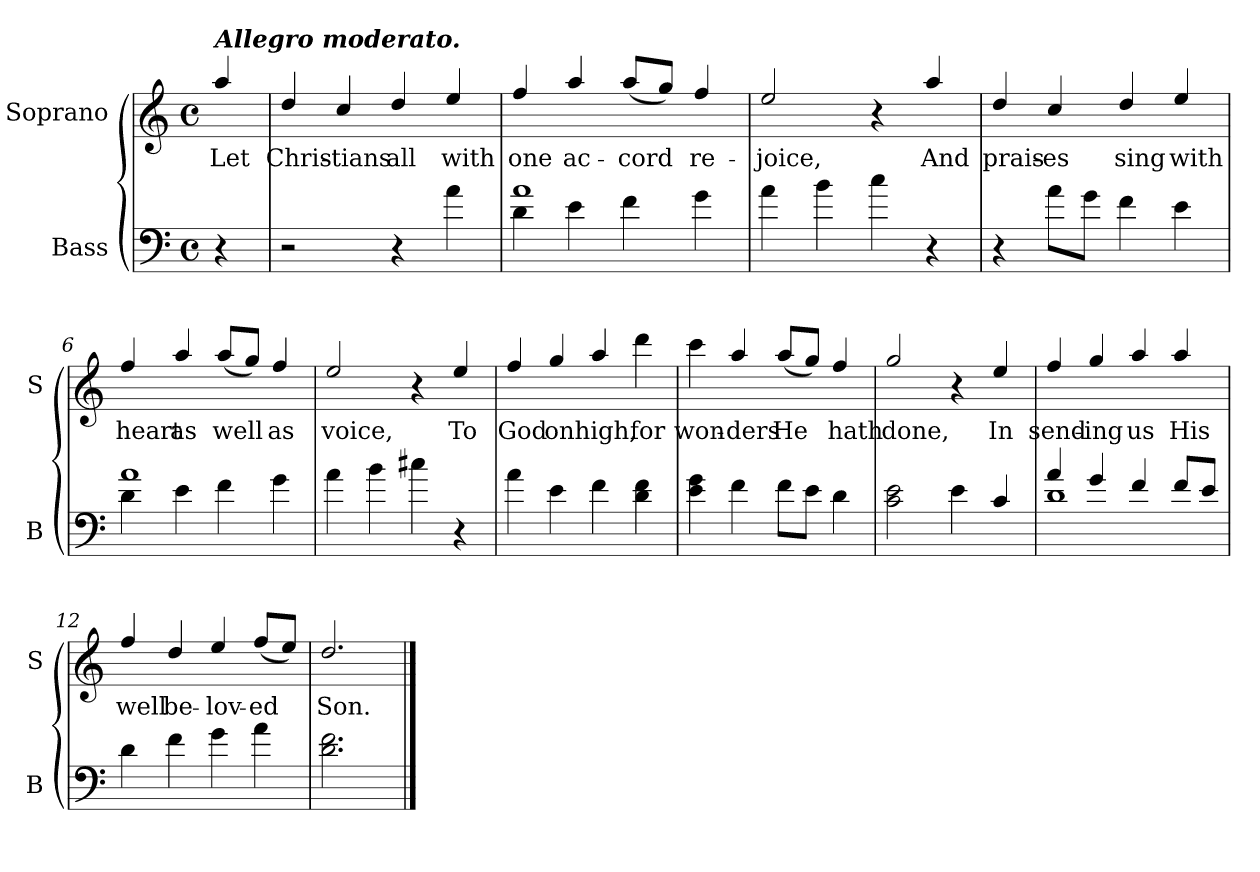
**kern	**kern	**text
*part2	*part1	*part1
*staff2	*staff1	*staff1
*I"Bass	*I"Soprano	*
*I'B	*I'S	*
*clefF4	*clefG2	*
*ITrd7c12	*ITrd7c12	*
*k[]	*k[]	*
*C:	*C:	*
*M4/4	*M4/4	*
*met(c)	*met(c)	*
=1	=1	=1
!	!LO:TX:a:Bi:t=Allegro moderato.	!
!	!	!LO:LY:b
4r	4a/	Let
=2	=2	=2
!	!	!LO:LY:b
2r	4d/	Chris-
!	!	!LO:LY:b
.	4c/	-tians
!	!	!LO:LY:b
4r	4d/	all
!	!	!LO:LY:b
4A\	4e/	with
=3	=3	=3
*^	*	*
!	!	!	!LO:LY:b
1A	4D\	4f/	one
!	!	!	!LO:LY:b
.	4E\	4a/	ac-
!	!	!	!LO:LY:b
.	4F\	(<8a/L	-cord
.	.	8g/J)	.
!	!	!	!LO:LY:b
.	4G\	4f/	re-
=4	=4	=4	=4
!	!	!	!LO:LY:b
*v	*v	*	*
4A\	2e/	-joice,
4B\	.	.
4c\	4r	.
!	!	!LO:LY:b
4r	4a/	And
=5	=5	=5
!	!	!LO:LY:b
4r	4d/	prais-
!	!	!LO:LY:b
8A\L	4c/	-es
8G\J	.	.
!	!	!LO:LY:b
4F\	4d/	sing
!	!	!LO:LY:b
4E\	4e/	with
=6	=6	=6
*^	*	*
!	!	!	!LO:LY:b
1A	4D\	4f/	heart
!	!	!	!LO:LY:b
.	4E\	4a/	as
!	!	!	!LO:LY:b
.	4F\	(<8a/L	well
.	.	8g/J)	.
!	!	!	!LO:LY:b
.	4G\	4f/	as
=7	=7	=7	=7
!	!	!	!LO:LY:b
*v	*v	*	*
4A\	2e/	voice,
4B\	.	.
4c#X\	4r	.
!	!	!LO:LY:b
4r	4e/	To
!!LO:LB:g=z
=8	=8	=8
!	!	!LO:LY:b
4A\	4f/	God
!	!	!LO:LY:b
4E\	4g/	on
!	!	!LO:LY:b
4F\	4a/	high,
!	!	!LO:LY:b
4D\ 4F\	4dd\	for
=9	=9	=9
!	!	!LO:LY:b
4E\ 4G\	4cc\	won-
!	!	!LO:LY:b
4F\	4a/	-ders
!	!	!LO:LY:b
8F\L	(<8a/L	He
8E\J	8g/J)	.
!	!	!LO:LY:b
4D\	4f/	hath
=10	=10	=10
!	!	!LO:LY:b
2C\ 2E\	2g/	done,
4E\	4r	.
!	!	!LO:LY:b
4C/	4e/	In
=11	=11	=11
*^	*	*
!	!	!	!LO:LY:b
4A/	1D	4f/	send-
!	!	!	!LO:LY:b
4G/	.	4g/	-ing
!	!	!	!LO:LY:b
4F/	.	4a/	us
!	!	!	!LO:LY:b
8F/L	.	4a/	His
8E/J	.	.	.
*v	*v	*	*
=12	=12	=12
!	!	!LO:LY:b
4D\	4f/	well
!	!	!LO:LY:b
4F\	4d/	be-
!	!	!LO:LY:b
4G\	4e/	-lov-
!	!	!LO:LY:b
4A\	(<8f/L	-ed
.	8e/J)	.
=13	=13	=13
!	!	!LO:LY:b
2.D\ 2.F\	2.d/	Son.
==	==	==
*-	*-	*-
